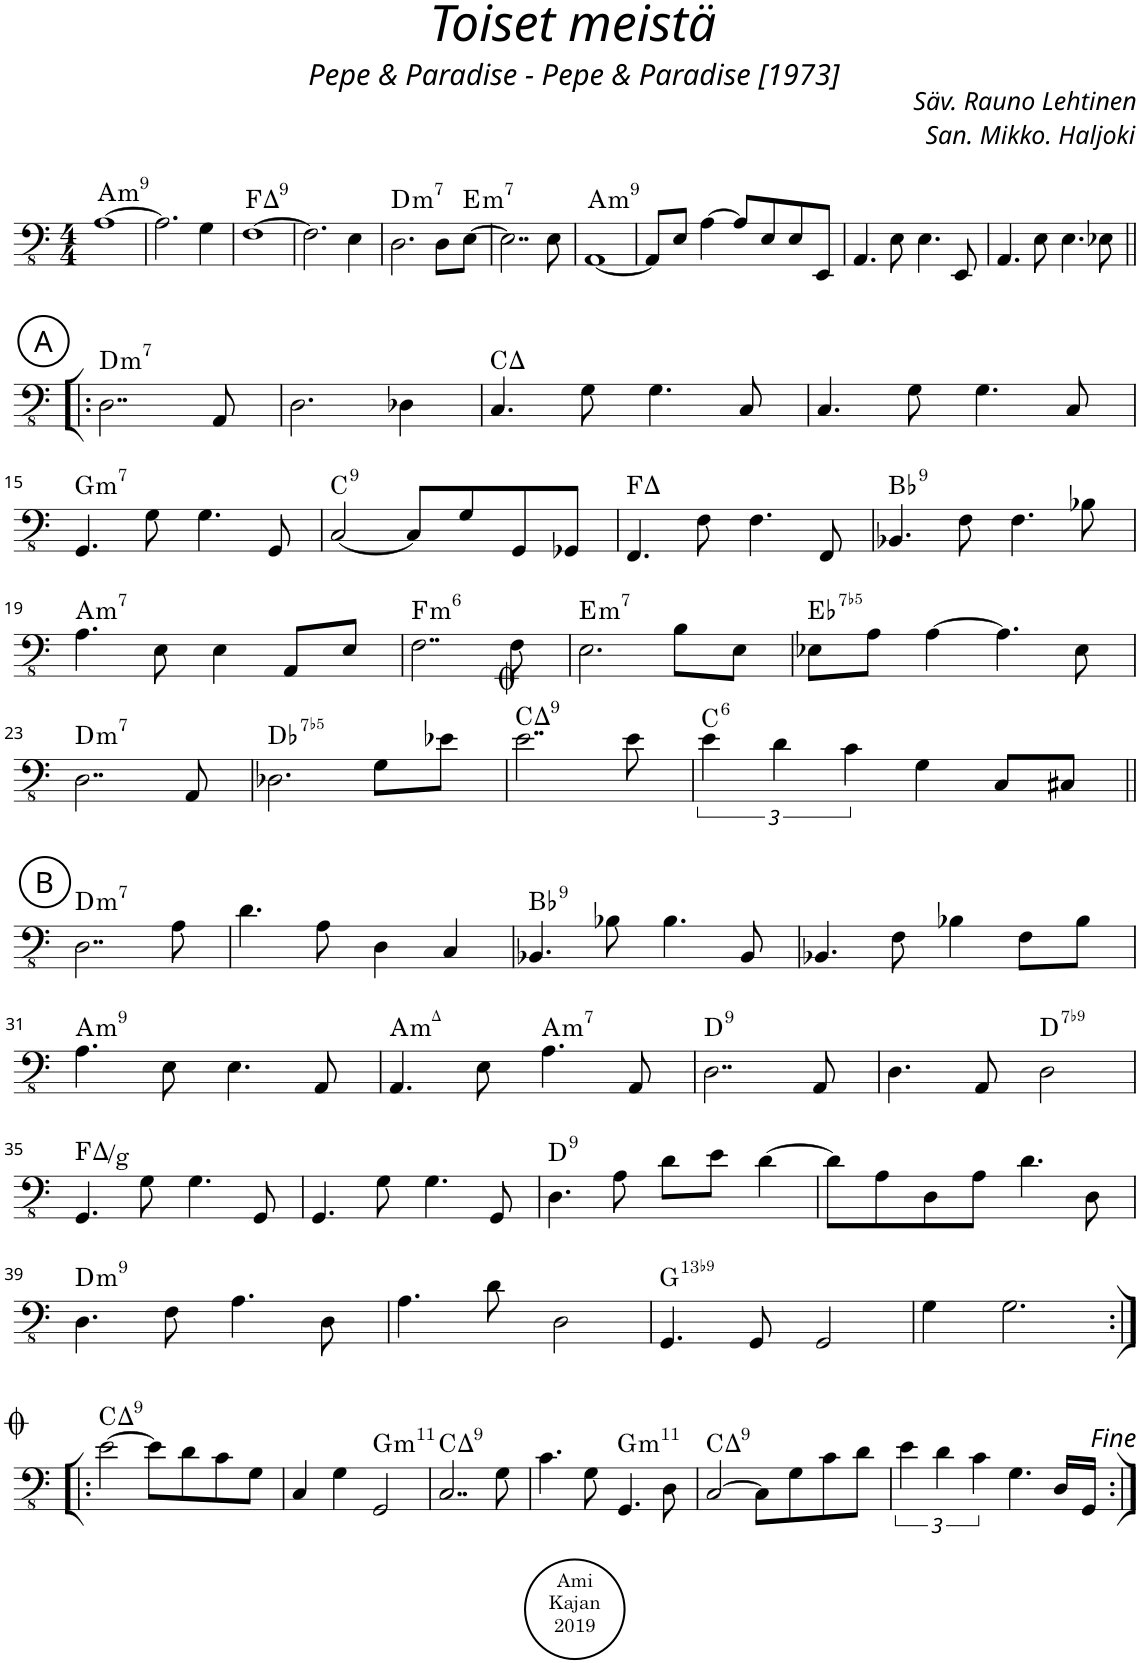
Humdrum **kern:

**kern	**harte
*part1	*part1
*staff1	*
*I"Acoustic Bass	*
*I'Bass	*
*clefFv4	*
*k[]	*
*M4/4	*
=1	=1
!	!LO:H:kt=m9
[1AA	A:min9
=2	=2
2.AA\]	.
4GG\	.
=3	=3
!	!LO:H:kt=9
[1FF	F:maj9
=4	=4
2.FF\]	.
4EE\	.
=5	=5
!	!LO:H:kt=m7
2.DD\	D:min7
8DD\L	.
!	!LO:H:kt=m7
[8EE\J	E:min7
=6	=6
2..EE\]	.
8EE\	.
=7	=7
!	!LO:H:kt=m9
[1AAA	A:min9
=8	=8
8AAA/L]	.
8EE/J	.
[4AA\	.
8AA/L]	.
8EE/	.
8EE/	.
8EEE/J	.
=9	=9
4.AAA/	.
8EE\	.
4.EE\	.
8EEE/	.
=10	=10
4.AAA/	.
8EE\	.
4.EE\	.
8EE-X\	.
!!LO:LB:g=z
!!LO:REH:place=s1:a:cj:enc=circle:fs=14:t=A
=11!|:	=11!|:
!	!LO:H:kt=m7
2..DD\	D:min7
8AAA/	.
=12	=12
2.DD\	.
4DD-X\	.
=13	=13
4.CC/	C:maj
8GG\	.
4.GG\	.
8CC/	.
=14	=14
4.CC/	.
8GG\	.
4.GG\	.
8CC/	.
!!LO:LB:g=z
=15	=15
!	!LO:H:kt=m7
4.GGG/	G:min7
8GG\	.
4.GG\	.
8GGG/	.
=16	=16
!	!LO:H:kt=9
[2CC/	C:9
8CC/L]	.
8GG/	.
8GGG/	.
8GGG-X/J	.
=17	=17
4.FFF/	F:maj
8FF\	.
4.FF\	.
8FFF/	.
=18	=18
!	!LO:H:kt=9
4.BBB-X/	Bb:9
8FF\	.
4.FF\	.
8BB-X\	.
!!LO:LB:g=z
=19	=19
!	!LO:H:kt=m7
4.AA\	A:min7
8EE\	.
4EE\	.
8AAA/L	.
8EE/J	.
=20	=20
!	!LO:H:kt=m6
2..FF\	F:min6
8FF\	.
=21	=21
!	!LO:H:kt=m7
2.EE\	E:min7
8BB\L	.
8EE\J	.
=22	=22
!	!LO:H:kt=7
8EE-X\L	Eb:(3,b5,b7)
8AA\J	.
[4AA\	.
4.AA\]	.
8EE-\	.
!!LO:LB:g=z
=23	=23
!	!LO:H:kt=m7
2..DD\	D:min7
8AAA/	.
=24	=24
2.DD-X\	Db:(3,b5,b7)
8GG\L	.
8E-X\J	.
!LO:TX:a:t=<font size="27"/>	!LO:H:kt=7
=25	=25
!	!LO:H:kt=9
2..E\	C:maj9
8E\	.
=26	=26
!	!LO:H:kt=6
6E\	C:maj6
6D\	.
6C\	.
4GG\	.
8CC/L	.
8CC#X/J	.
!!LO:LB:g=z
!!LO:REH:place=s1:a:cj:enc=circle:fs=14:t=B
=27||	=27||
!	!LO:H:kt=m7
2..DD\	D:min7
8AA\	.
=28	=28
4.D\	.
8AA\	.
4DD\	.
4CC/	.
=29	=29
!	!LO:H:kt=9
4.BBB-X/	Bb:9
8BB-X\	.
4.BB-\	.
8BBB-/	.
=30	=30
4.BBB-X/	.
8FF\	.
4BB-X\	.
8FF\L	.
8BB-\J	.
!!LO:LB:g=z
=31	=31
!	!LO:H:kt=m9
4.AA\	A:min9
8EE\	.
4.EE\	.
8AAA/	.
=32	=32
!	!LO:H:kt=mt7
4.AAA/	A:minmaj7
8EE\	.
!	!LO:H:kt=m7
4.AA\	A:min7
8AAA/	.
=33	=33
!	!LO:H:kt=9
2..DD\	D:9
8AAA/	.
=34	=34
4.DD\	.
8AAA/	.
!	!LO:H:kt=7
2DD\	D:7(b9)
!!LO:LB:g=z
=35	=35
4.GGG/	F:maj/2
8GG\	.
4.GG\	.
8GGG/	.
=36	=36
4.GGG/	.
8GG\	.
4.GG\	.
8GGG/	.
=37	=37
!	!LO:H:kt=9
4.DD\	D:9
8AA\	.
8D\L	.
8E\J	.
[4D\	.
=38	=38
8D\L]	.
8AA\	.
8DD\	.
8AA\J	.
4.D\	.
8DD\	.
!!LO:LB:g=z
=39	=39
!	!LO:H:kt=m9
4.DD\	D:min9
8FF\	.
4.AA\	.
8DD\	.
=40	=40
4.AA\	.
8D\	.
2DD\	.
=41	=41
!	!LO:H:kt=13
4.GGG/	G:(3,5,b7,b9,11,13)
8GGG/	.
2GGG/	.
=42	=42
4GG\	.
2.GG\	.
!!LO:LB:g=z
=43:|!|:	=43:|!|:
!	!LO:H:kt=9
[2E\	C:maj9
8E\L]	.
8D\	.
8C\	.
8GG\J	.
=44	=44
4CC/	.
4GG\	.
!	!LO:H:kt=m11
2GGG/	G:min9(11)
=45	=45
!	!LO:H:kt=9
2..CC/	C:maj9
8GG\	.
=46	=46
4.C\	.
8GG\	.
!	!LO:H:kt=m11
4.GGG/	G:min9(11)
8DD\	.
=47	=47
!	!LO:H:kt=9
[2CC/	C:maj9
8CC\L]	.
8GG\	.
8C\	.
8D\J	.
=48	=48
6E\	.
6D\	.
6C\	.
4.GG\	.
16DD/LL	.
16GGG/JJ	.
=:|!	=:|!
*-	*-
